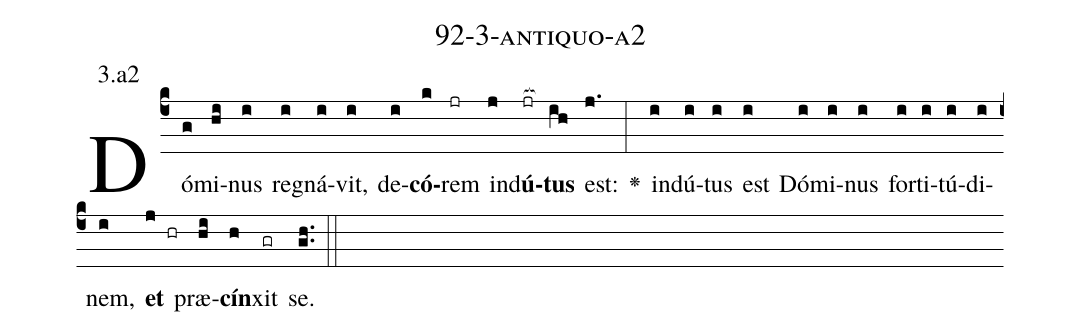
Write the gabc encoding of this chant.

name: 92-3-antiquo-a2;
annotation: 3.a2;
%%
(c4)Dó(g)mi(hi)nus(i) re(i)gná(i)vit,(i) de(i)<b>có</b>(k)rem(jr) ind(j)<b>ú</b>(jr[ocb:1{])<b>tus</b>(ih[ocb:0}]) est:(j.) <v>\greheightstar</v>(:) ind(i)ú(i)tus(i) est(i) Dó(i)mi(i)nus(i) for(i)ti(i)tú(i)di(i)nem,(i) <b>et</b>(j hr) præ(hi)<b>cín</b>(h)xit(gr) se.(gh..) (::)


%E(i) u(i) o(j) u(hi) a(h) e.(gh..) (::)
